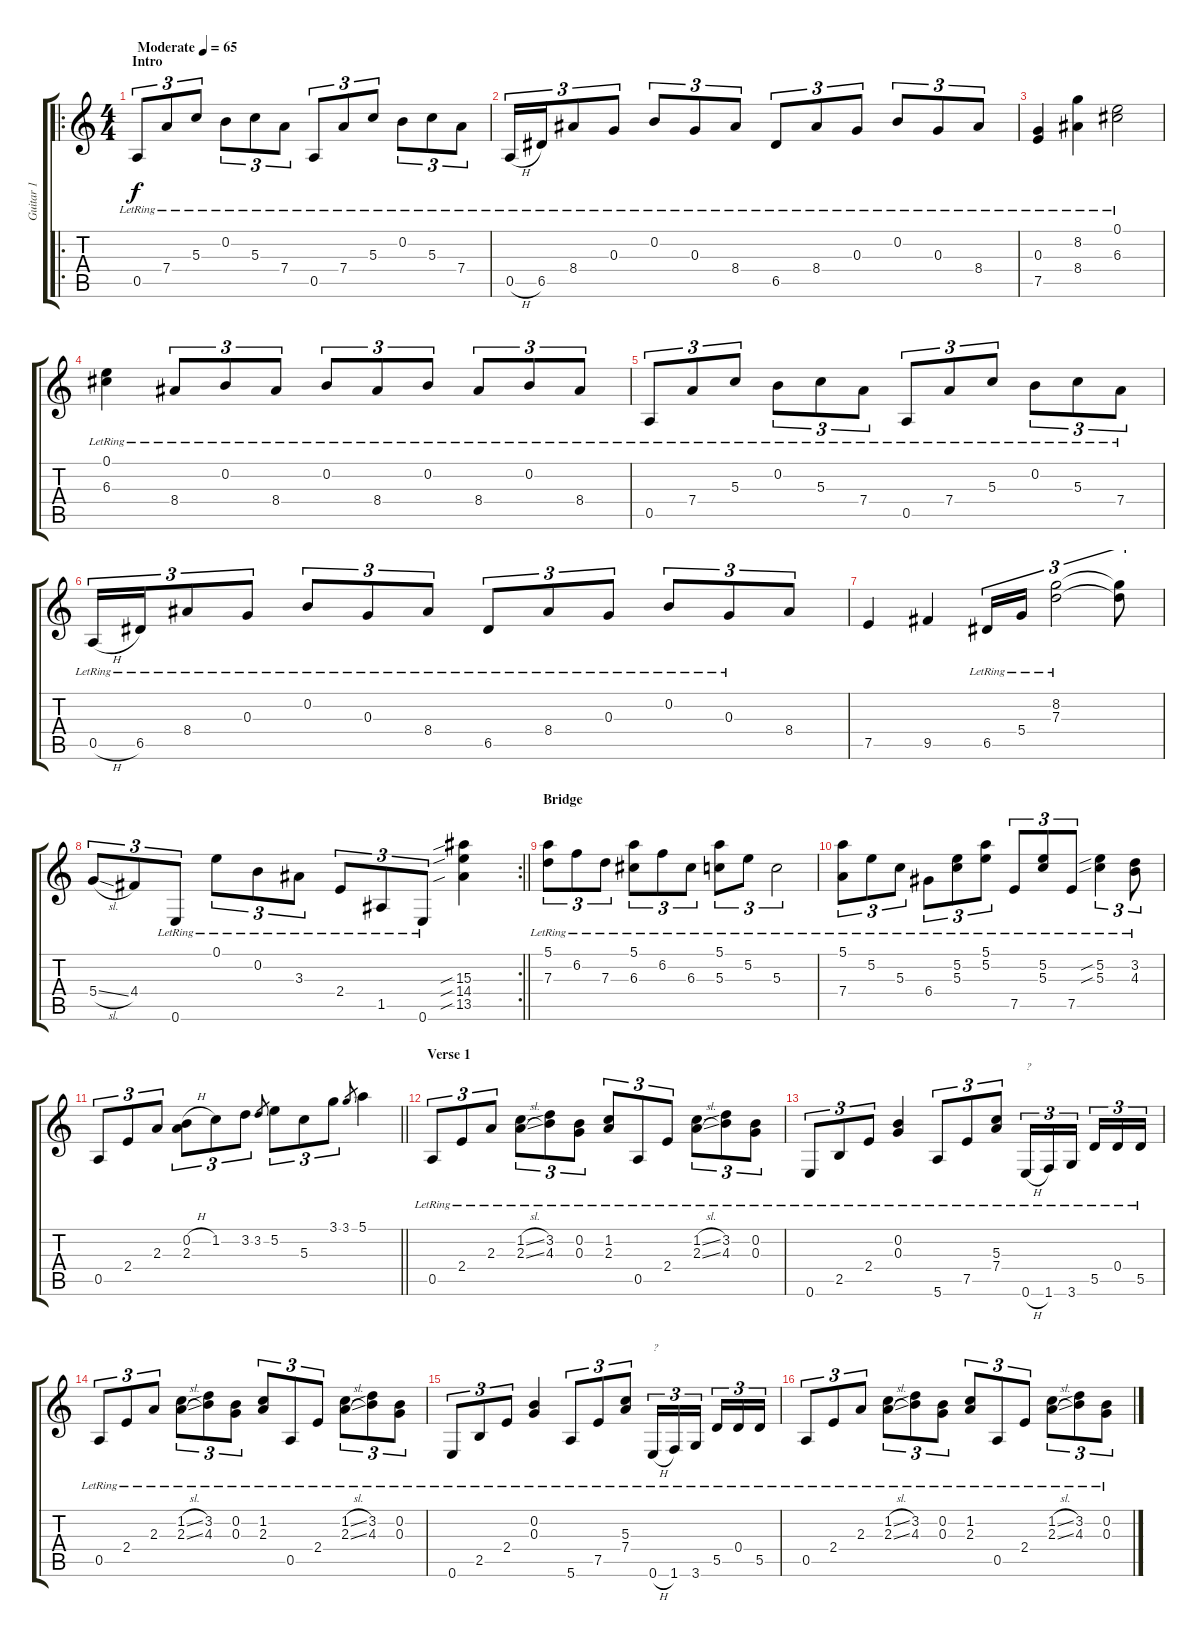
\track ("Guitar 1" "Guitar 1") {instrument acousticguitarsteel}
\staff {score tabs}
\tuning (E4 B3 G3 D3 A2 E2) {hide}
\ro
\ts (4 4)
\section ("" "Intro")
\tempo (65 "Moderate")
\clef g2
\ks c
0.5{lr}.8{tu (3 2) dy f instrument acousticguitarsteel} 7.4{lr}.8{tu (3 2)} 5.3{lr}.8{tu (3 2)} 0.2{lr}.8{tu (3 2)} 5.3{lr}.8{tu (3 2)} 7.4{lr}.8{tu (3 2)} 0.5{lr}.8{tu (3 2)} 7.4{lr}.8{tu (3 2)} 5.3{lr}.8{tu (3 2)} 0.2{lr}.8{tu (3 2)} 5.3{lr}.8{tu (3 2)} 7.4{lr}.8{tu (3 2)} |
0.5{h lr}.16{tu (3 2)} 6.5{lr}.16{tu (3 2)} 8.4{lr}.8{tu (3 2)} 0.3{lr}.8{tu (3 2)} 0.2{lr}.8{tu (3 2)} 0.3{lr}.8{tu (3 2)} 8.4{lr}.8{tu (3 2)} 6.5{lr}.8{tu (3 2)} 8.4{lr}.8{tu (3 2)} 0.3{lr}.8{tu (3 2)} 0.2{lr}.8{tu (3 2)} 0.3{lr}.8{tu (3 2)} 8.4{lr}.8{tu (3 2)} |
(0.3 7.5{lr}).4 (8.2{lr} 8.4).4 (0.1{lr} 6.3{lr}).2 |
(0.1{lr} 6.3{lr}).4 8.4{lr}.8{tu (3 2)} 0.2{lr}.8{tu (3 2)} 8.4{lr}.8{tu (3 2)} 0.2{lr}.8{tu (3 2)} 8.4{lr}.8{tu (3 2)} 0.2{lr}.8{tu (3 2)} 8.4{lr}.8{tu (3 2)} 0.2{lr}.8{tu (3 2)} 8.4{lr}.8{tu (3 2)} |
0.5{lr}.8{tu (3 2)} 7.4{lr}.8{tu (3 2)} 5.3{lr}.8{tu (3 2)} 0.2{lr}.8{tu (3 2)} 5.3{lr}.8{tu (3 2)} 7.4{lr}.8{tu (3 2)} 0.5{lr}.8{tu (3 2)} 7.4{lr}.8{tu (3 2)} 5.3{lr}.8{tu (3 2)} 0.2{lr}.8{tu (3 2)} 5.3{lr}.8{tu (3 2)} 7.4{lr}.8{tu (3 2)} |
0.5{h lr}.16{tu (3 2)} 6.5{lr}.16{tu (3 2)} 8.4{lr}.8{tu (3 2)} 0.3{lr}.8{tu (3 2)} 0.2{lr}.8{tu (3 2)} 0.3{lr}.8{tu (3 2)} 8.4{lr}.8{tu (3 2)} 6.5{lr}.8{tu (3 2)} 8.4{lr}.8{tu (3 2)} 0.3{lr}.8{tu (3 2)} 0.2{lr}.8{tu (3 2)} 0.3{lr}.8{tu (3 2)} 8.4.8{tu (3 2)} |
7.5.4 9.5.4 6.5{lr}.16{tu (3 2)} 5.4{lr}.16{tu (3 2)} (8.2{lr} 7.3{lr}).2{tu (3 2)} (8.2{t} 7.3{t}).8{tu (3 2)} |
\rc 2
\barLineRight lightlight
5.4{sl}.8{tu (3 2)} 4.4.8{tu (3 2)} 0.6{lr}.8{tu (3 2)} 0.1{lr}.8{tu (3 2)} 0.2{lr}.8{tu (3 2)} 3.3{lr}.8{tu (3 2)} 2.4{lr}.8{tu (3 2)} 1.5{lr}.8{tu (3 2)} 0.6{lr}.8{tu (3 2)} (15.3{sib} 14.4{sib} 13.5{sib}).4 |
\section ("" "Bridge")
(5.1{lr} 7.3{lr}).8{tu (3 2)} 6.2{lr}.8{tu (3 2)} 7.3{lr}.8{tu (3 2)} (5.1{lr} 6.3{lr}).8{tu (3 2)} 6.2{lr}.8{tu (3 2)} 6.3{lr}.8{tu (3 2)} (5.1{lr} 5.3{lr}).8{tu (3 2)} 5.2{lr}.8{tu (3 2)} 5.3{lr}.2{tu (3 2)} |
(5.1{lr} 7.4{lr}).8{tu (3 2)} 5.2{lr}.8{tu (3 2)} 5.3{lr}.8{tu (3 2)} 6.4{lr}.8{tu (3 2)} (5.2{lr} 5.3{lr}).8{tu (3 2)} (5.1{lr} 5.2{lr}).8{tu (3 2)} 7.5{lr}.8{tu (3 2)} (5.2{lr} 5.3{lr}).8{tu (3 2)} 7.5{lr}.8{tu (3 2)} (5.2{sib lr} 5.3{sib lr}).4{tu (3 2)} (3.2{lr} 4.3{lr}).8{tu (3 2)} |
\barLineRight lightlight
0.5.8{tu (3 2)} 2.4.8{tu (3 2)} 2.3.8{tu (3 2)} (0.2{h} 2.3).8{tu (3 2)} 1.2.8{tu (3 2)} 3.2.8{tu (3 2)} 3.2.8{gr} 5.2.8{tu (3 2)} 5.3.8{tu (3 2)} 3.1.8{tu (3 2)} 3.1.8{gr} 5.1.4 |
\section ("" "Verse 1")
0.5{lr}.8{tu (3 2)} 2.4{lr}.8{tu (3 2)} 2.3{lr}.8{tu (3 2)} (1.2{sl lr} 2.3{sl lr}).8{tu (3 2)} (3.2{lr} 4.3{lr}).8{tu (3 2)} (0.2{lr} 0.3{lr}).8{tu (3 2)} (1.2{lr} 2.3{lr}).8{tu (3 2)} 0.5{lr}.8{tu (3 2)} 2.4{lr}.8{tu (3 2)} (1.2{sl lr} 2.3{sl lr}).8{tu (3 2)} (3.2{lr} 4.3{lr}).8{tu (3 2)} (0.2{lr} 0.3{lr}).8{tu (3 2)} |
0.6{lr}.8{tu (3 2)} 2.5{lr}.8{tu (3 2)} 2.4{lr}.8{tu (3 2)} (0.2{lr} 0.3{lr}).4 5.6{lr}.8{tu (3 2)} 7.5{lr}.8{tu (3 2)} (5.3{lr} 7.4{lr}).8{tu (3 2)} 0.6{h lr}.16{tu (3 2) txt "?"} 1.6{lr}.16{tu (3 2)} 3.6{lr}.16{tu (3 2) beam splitsecondary} 5.5{lr}.16{tu (3 2)} 0.4{lr}.16{tu (3 2)} 5.5{lr}.16{tu (3 2)} |
0.5{lr}.8{tu (3 2)} 2.4{lr}.8{tu (3 2)} 2.3{lr}.8{tu (3 2)} (1.2{sl lr} 2.3{sl lr}).8{tu (3 2)} (3.2{lr} 4.3{lr}).8{tu (3 2)} (0.2{lr} 0.3{lr}).8{tu (3 2)} (1.2{lr} 2.3{lr}).8{tu (3 2)} 0.5{lr}.8{tu (3 2)} 2.4{lr}.8{tu (3 2)} (1.2{sl lr} 2.3{sl lr}).8{tu (3 2)} (3.2{lr} 4.3{lr}).8{tu (3 2)} (0.2{lr} 0.3{lr}).8{tu (3 2)} |
0.6{lr}.8{tu (3 2)} 2.5{lr}.8{tu (3 2)} 2.4{lr}.8{tu (3 2)} (0.2{lr} 0.3{lr}).4 5.6{lr}.8{tu (3 2)} 7.5{lr}.8{tu (3 2)} (5.3{lr} 7.4{lr}).8{tu (3 2)} 0.6{h lr}.16{tu (3 2) txt "?"} 1.6{lr}.16{tu (3 2)} 3.6{lr}.16{tu (3 2) beam splitsecondary} 5.5{lr}.16{tu (3 2)} 0.4{lr}.16{tu (3 2)} 5.5{lr}.16{tu (3 2)} |
0.5{lr}.8{tu (3 2)} 2.4{lr}.8{tu (3 2)} 2.3{lr}.8{tu (3 2)} (1.2{sl lr} 2.3{sl lr}).8{tu (3 2)} (3.2{lr} 4.3{lr}).8{tu (3 2)} (0.2{lr} 0.3{lr}).8{tu (3 2)} (1.2{lr} 2.3{lr}).8{tu (3 2)} 0.5{lr}.8{tu (3 2)} 2.4{lr}.8{tu (3 2)} (1.2{sl lr} 2.3{sl lr}).8{tu (3 2)} (3.2{lr} 4.3{lr}).8{tu (3 2)} (0.2{lr} 0.3{lr}).8{tu (3 2)}
